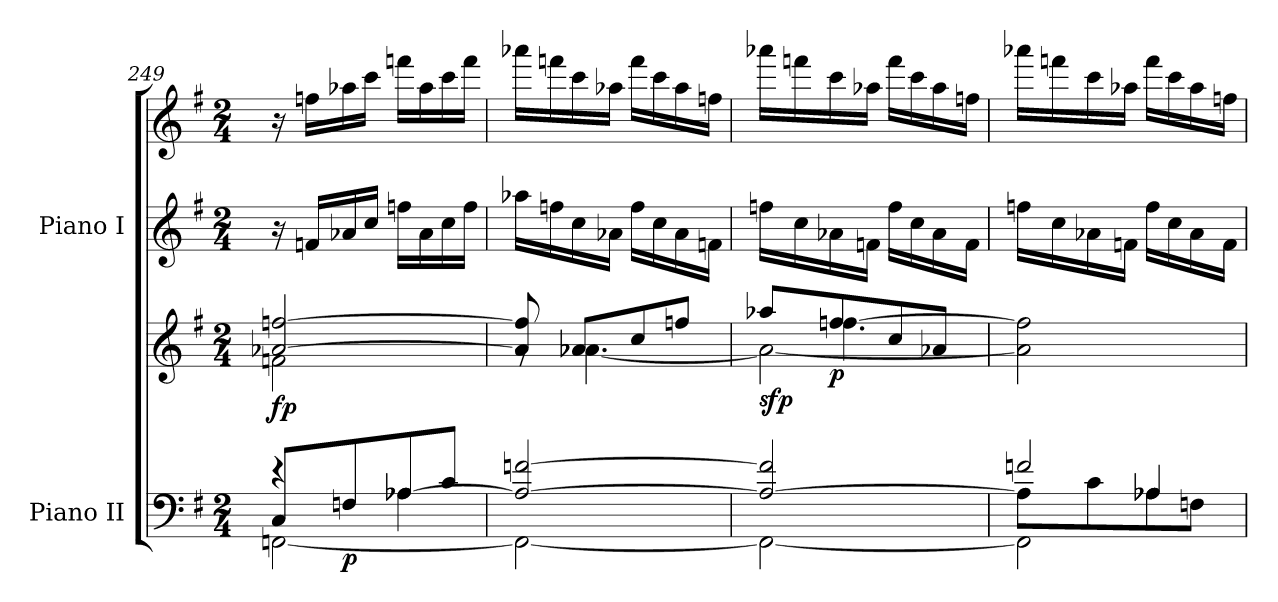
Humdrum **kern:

**kern	**kern	**dynam	**kern	**kern
*part2	*part2	*part2	*part1	*part1
*staff4	*staff3	*staff3/4	*staff2	*staff1
*I"Piano II	*	*	*I"Piano I	*
*I'Pno. II	*	*	*I'Pno. I	*
*clefF4	*clefG2	*	*clefG2	*clefG2
*k[f#]	*k[f#]	*	*k[f#]	*k[f#]
*M2/4	*M2/4	*	*M2/4	*M2/4
=249	=249	=249	=249	=249
*^	*^	*	*	*
*	*^	*	*	*	*	*
!	!	!	!	!	!LO:DY:b	!	!
8C!/L	[2FFn!\	4re	[2a-X!/ [2ffn!/	2fn!\	fp	16r	16r
.	.	.	.	.	.	16fn/LL	16ffn\LL
!	!	!	!	!	!LO:DY:b=2	!	!
8Fn!/	.	.	.	.	p	16a-X/	16aa-X\
.	.	.	.	.	.	16cc/JJ	16ccc\JJ
8A-X!/	.	[4A-!\	.	.	.	16ffn\LL	16fffn\LL
.	.	.	.	.	.	16a-\	16aa-\
8c!/J	.	.	.	.	.	16cc\	16ccc\
.	.	.	.	.	.	16ff\JJ	16fff\JJ
*	*v	*v	*	*	*	*	*
!!LO:PB:g=z
=250	=250	=250	=250	=250	=250	=250
2A-!/_ [2fn!/	2FF!\_	8a-!/] 8ff!/]	8rg	.	16aa-X\LL	16aaa-X\LL
.	.	.	.	.	16ffn\	16fffn\
.	.	8a-X!/L	[4.a-!\	.	16cc\	16ccc\
.	.	.	.	.	16a-X\JJ	16aa-X\JJ
.	.	8cc!/	.	.	16ff\LL	16fff\LL
.	.	.	.	.	16cc\	16ccc\
.	.	8ffn!/J	.	.	16a-\	16aa-\
.	.	.	.	.	16fn\JJ	16ffn\JJ
=251	=251	=251	=251	=251	=251	=251
*	*	*	*^	*	*	*
!	!	!	!	!	!LO:DY:b	!	!
2A-!/_ 2f!/]	2FF!\_	8aa-X!/L	2a-!\_	8rDyy	sfp	16ffn\LL	16aaa-X\LL
.	.	.	.	.	.	16cc\	16fffn\
!	!	!	!	!	!LO:DY:b	!	!
.	.	8ffn!/	.	[4.ff!\	p	16a-X\	16ccc\
.	.	.	.	.	.	16fn\JJ	16aa-X\JJ
.	.	8cc!/	.	.	.	16ff\LL	16fff\LL
.	.	.	.	.	.	16cc\	16ccc\
.	.	8a-X!/J	.	.	.	16a-\	16aa-\
.	.	.	.	.	.	16f\JJ	16ffn\JJ
*	*	*v	*v	*v	*	*	*
=252	=252	=252	=252	=252	=252
*^	*^	*	*	*	*
2fn!/	2FF!\]	8A-!\L]	4rAAAyy	2a-!\] 2ff!\]	.	16ffn\LL	16aaa-X\LL
.	.	.	.	.	.	16cc\	16fffn\
.	.	8c!\	.	.	.	16a-X\	16ccc\
.	.	.	.	.	.	16fn\JJ	16aa-X\JJ
.	.	8A-X!\	4A-!/	.	.	16ff\LL	16fff\LL
.	.	.	.	.	.	16cc\	16ccc\
.	.	8Fn!\J	.	.	.	16a-\	16aa-\
.	.	.	.	.	.	16f\JJ	16ffn\JJ
*v	*v	*v	*v	*	*	*	*
=	=	=	=	=
*-	*-	*-	*-	*-
